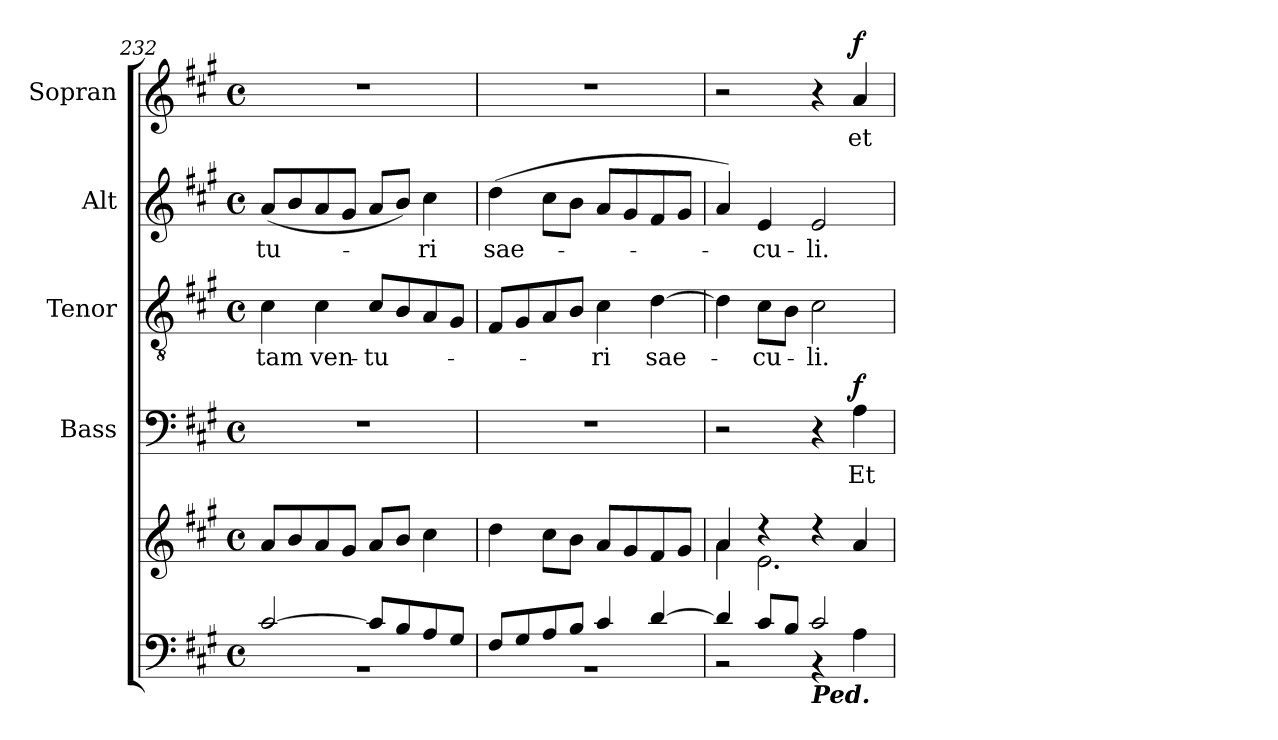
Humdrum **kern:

**kern	**kern	**kern	**text	**dynam	**kern	**text	**kern	**text	**kern	**text	**dynam
*part5	*part5	*part4	*part4	*part4	*part3	*part3	*part2	*part2	*part1	*part1	*part1
*staff6	*staff5	*staff4	*staff4	*staff4	*staff3	*staff3	*staff2	*staff2	*staff1	*staff1	*staff1
*	*	*I"Bass	*	*	*I"Tenor	*	*I"Alt	*	*I"Sopran	*	*
*	*	*I'B.	*	*	*I'T.	*	*I'A.	*	*I'S.	*	*
*clefF4	*clefG2	*clefF4	*	*	*clefGv2	*	*clefG2	*	*clefG2	*	*
*k[f#c#g#]	*k[f#c#g#]	*k[f#c#g#]	*	*	*k[f#c#g#]	*	*k[f#c#g#]	*	*k[f#c#g#]	*	*
*A:	*A:	*A:	*	*	*A:	*	*A:	*	*A:	*	*
*M4/4	*M4/4	*M4/4	*	*	*M4/4	*	*M4/4	*	*M4/4	*	*
*met(c)	*met(c)	*met(c)	*	*	*met(c)	*	*met(c)	*	*met(c)	*	*
=232	=232	=232	=232	=232	=232	=232	=232	=232	=232	=232	=232
*^	*	*	*	*	*	*	*	*	*	*	*
!	!	!	!	!	!	!	!LO:LY:b	!	!LO:LY:b	!	!	!
[>2c#/	1rBB	8a/L	1r	.	.	4c#\	-tam	(<8a/L	-tu-	1r	.	.
.	.	8b/	.	.	.	.	.	8b/	.	.	.	.
!	!	!	!	!	!	!	!LO:LY:b	!	!	!	!	!
.	.	8a/	.	.	.	4c#\	ven-	8a/	.	.	.	.
.	.	8g#/J	.	.	.	.	.	8g#/J	.	.	.	.
!	!	!	!	!	!	!	!LO:LY:b	!	!	!	!	!
8c#/L]	.	8a/L	.	.	.	8c#/L	-tu-	8a/L	.	.	.	.
8B/	.	8b/J	.	.	.	8B/	.	8b/J)	.	.	.	.
!	!	!	!	!	!	!	!	!	!LO:LY:b	!	!	!
8A/	.	4cc#\	.	.	.	8A/	.	4cc#\	-ri	.	.	.
8G#/J	.	.	.	.	.	8G#/J	.	.	.	.	.	.
=233	=233	=233	=233	=233	=233	=233	=233	=233	=233	=233	=233	=233
!	!	!	!	!	!	!	!	!	!LO:LY:b	!	!	!
8F#/L	1rBB	4dd\	1r	.	.	8F#/L	.	(>4dd\	sae-	1r	.	.
8G#/	.	.	.	.	.	8G#/	.	.	.	.	.	.
8A/	.	8cc#\L	.	.	.	8A/	.	8cc#\L	.	.	.	.
8B/J	.	8b\J	.	.	.	8B/J	.	8b\J	.	.	.	.
!	!	!	!	!	!	!	!LO:LY:b	!	!	!	!	!
4c#/	.	8a/L	.	.	.	4c#\	-ri	8a/L	.	.	.	.
.	.	8g#/	.	.	.	.	.	8g#/	.	.	.	.
!	!	!	!	!	!	!	!LO:LY:b	!	!	!	!	!
[>4d/	.	8f#/	.	.	.	[4d\	sae-	8f#/	.	.	.	.
.	.	8g#/J	.	.	.	.	.	8g#/J	.	.	.	.
=234	=234	=234	=234	=234	=234	=234	=234	=234	=234	=234	=234	=234
*	*	*^	*	*	*	*	*	*	*	*	*	*
4d/]	2r	4a/	4a\	2r	.	.	4d\]	.	4a/)	.	2r	.	.
!	!	!	!	!	!	!	!	!LO:LY:b	!	!LO:LY:b	!	!	!
8c#/L	.	4rcc	2.e\	.	.	.	8c#\L	-cu-	4e/	-cu-	.	.	.
8B/J	.	.	.	.	.	.	8B\J	.	.	.	.	.	.
!LO:TX:b:Bi:t=Ped.	!	!	!	!	!	!	!	!	!	!	!	!	!
!	!	!	!	!	!	!	!	!LO:LY:b	!	!LO:LY:b	!	!	!
2c#/	4r	4rcc	.	4r	.	.	2c#\	-li.	2e/	-li.	4r	.	.
!	!	!	!	!	!LO:LY:b	!LO:DY:a	!	!	!	!	!	!LO:LY:b	!LO:DY:a
.	4A\	4a/	.	4A\	Et	f	.	.	.	.	4a/	et	f
*v	*v	*	*	*	*	*	*	*	*	*	*	*	*
*	*v	*v	*	*	*	*	*	*	*	*	*	*
=	=	=	=	=	=	=	=	=	=	=	=
*-	*-	*-	*-	*-	*-	*-	*-	*-	*-	*-	*-
